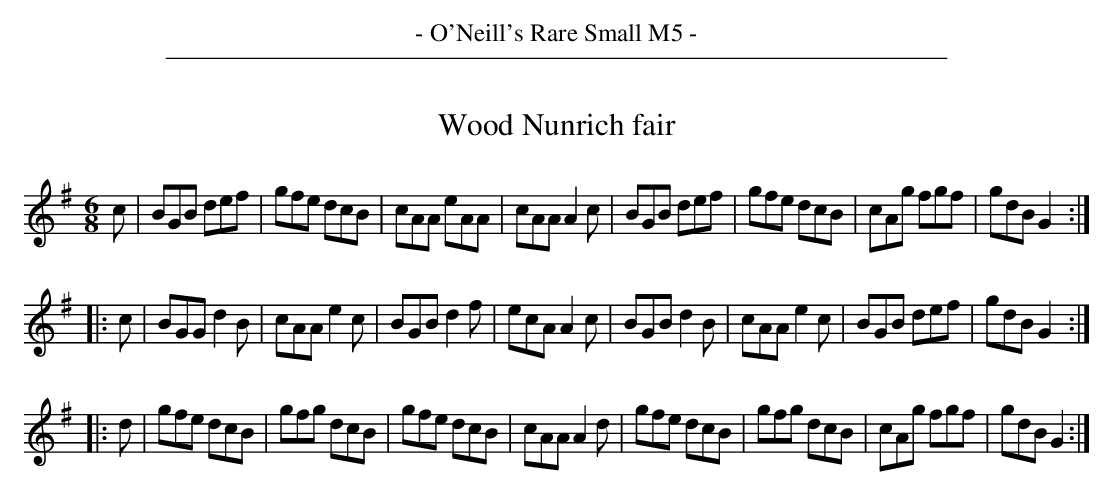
X:1
T: Wood Nunrich fair
M: 6/8
L: 1/8
K: G
c |\
BGB def | gfe dcB | cAA eAA | cAA A2c |\
BGB def | gfe dcB | cAg fgf | gdB G2 :|
|: c |\
BGG d2B | cAA e2c | BGB d2f | ecA A2c |\
BGB d2B | cAA e2c | BGB def | gdB G2 :|
|: d |\
gfe dcB | gfg dcB | gfe dcB | cAA A2d |\
gfe dcB | gfg dcB | cAg fgf | gdB G2 :|
